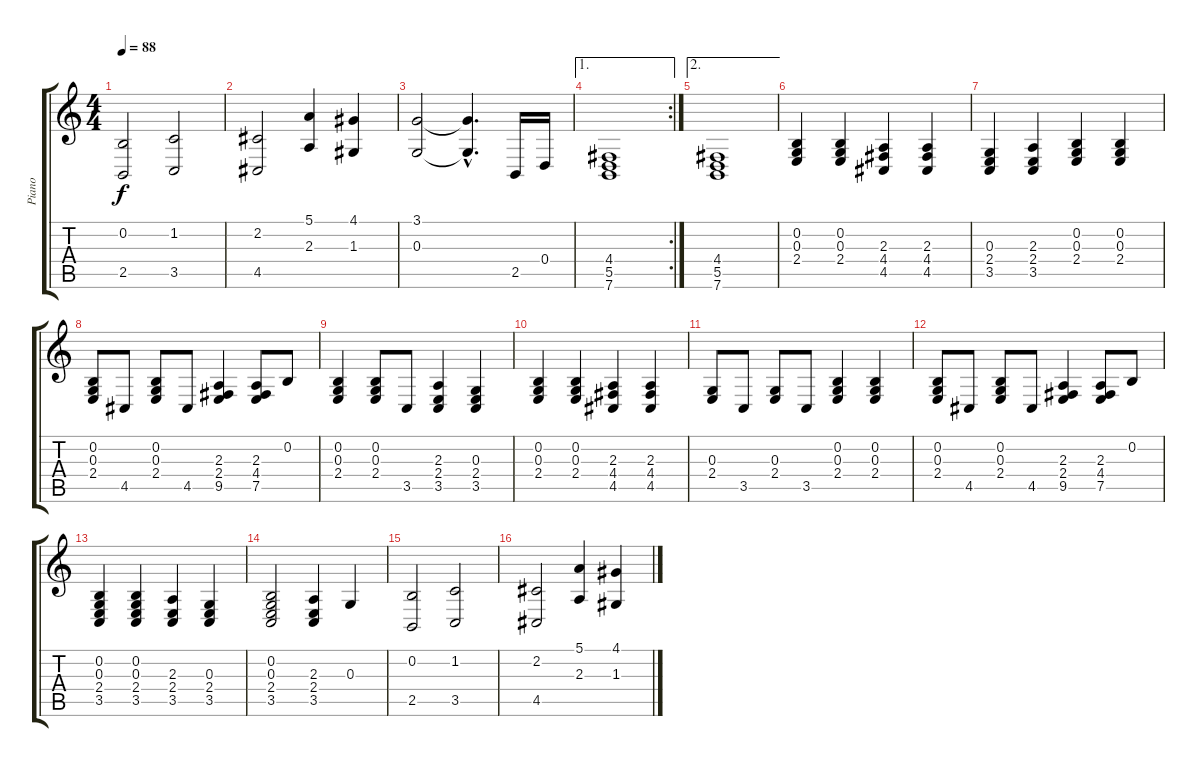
\track ("Piano" "Piano") {instrument acousticgrandpiano}
\staff {score tabs}
\tuning (E4 B3 G3 D3 A2 E2) {hide}
\ts (4 4)
\tempo 88
\clef g2
\ks c
(0.2 2.5).2{dy f} (1.2 3.5).2 |
(2.2 4.5).2 (5.1 2.3).4 (4.1 1.3).4 |
(3.1 0.3).2 (3.1{hac t} 0.3{hac t}).4{d} 2.5.16 0.4.16 |
\ae 1
\rc 2
(4.4 5.5 7.6).1 |
\ae 2
(4.4 5.5 7.6).1 |
(0.2 0.3 2.4).4 (0.2 0.3 2.4).4 (2.3 4.4 4.5).4 (2.3 4.4 4.5).4 |
(0.3 2.4 3.5).4 (2.3 2.4 3.5).4 (0.2 0.3 2.4).4 (0.2 0.3 2.4).4 |
(0.2 0.3 2.4).8 4.5.8 (0.2 0.3 2.4).8 4.5.8 (2.3 2.4 9.5).4 (2.3 4.4 7.5).8 0.2.8 |
(0.2 0.3 2.4).4 (0.2 0.3 2.4).8 3.5.8 (2.3 2.4 3.5).4 (0.3 2.4 3.5).4 |
(0.2 0.3 2.4).4 (0.2 0.3 2.4).4 (2.3 4.4 4.5).4 (2.3 4.4 4.5).4 |
(0.3 2.4).8 3.5.8 (0.3 2.4).8 3.5.8 (0.2 0.3 2.4).4 (0.2 0.3 2.4).4 |
(0.2 0.3 2.4).8 4.5.8 (0.2 0.3 2.4).8 4.5.8 (2.3 2.4 9.5).4 (2.3 4.4 7.5).8 0.2.8 |
(0.2 0.3 2.4 3.5).4 (0.2 0.3 2.4 3.5).4 (2.3 2.4 3.5).4 (0.3 2.4 3.5).4 |
(0.2 0.3 2.4 3.5).2 (2.3 2.4 3.5).4 0.3.4 |
(0.2 2.5).2 (1.2 3.5).2 |
(2.2 4.5).2 (5.1 2.3).4 (4.1 1.3).4
